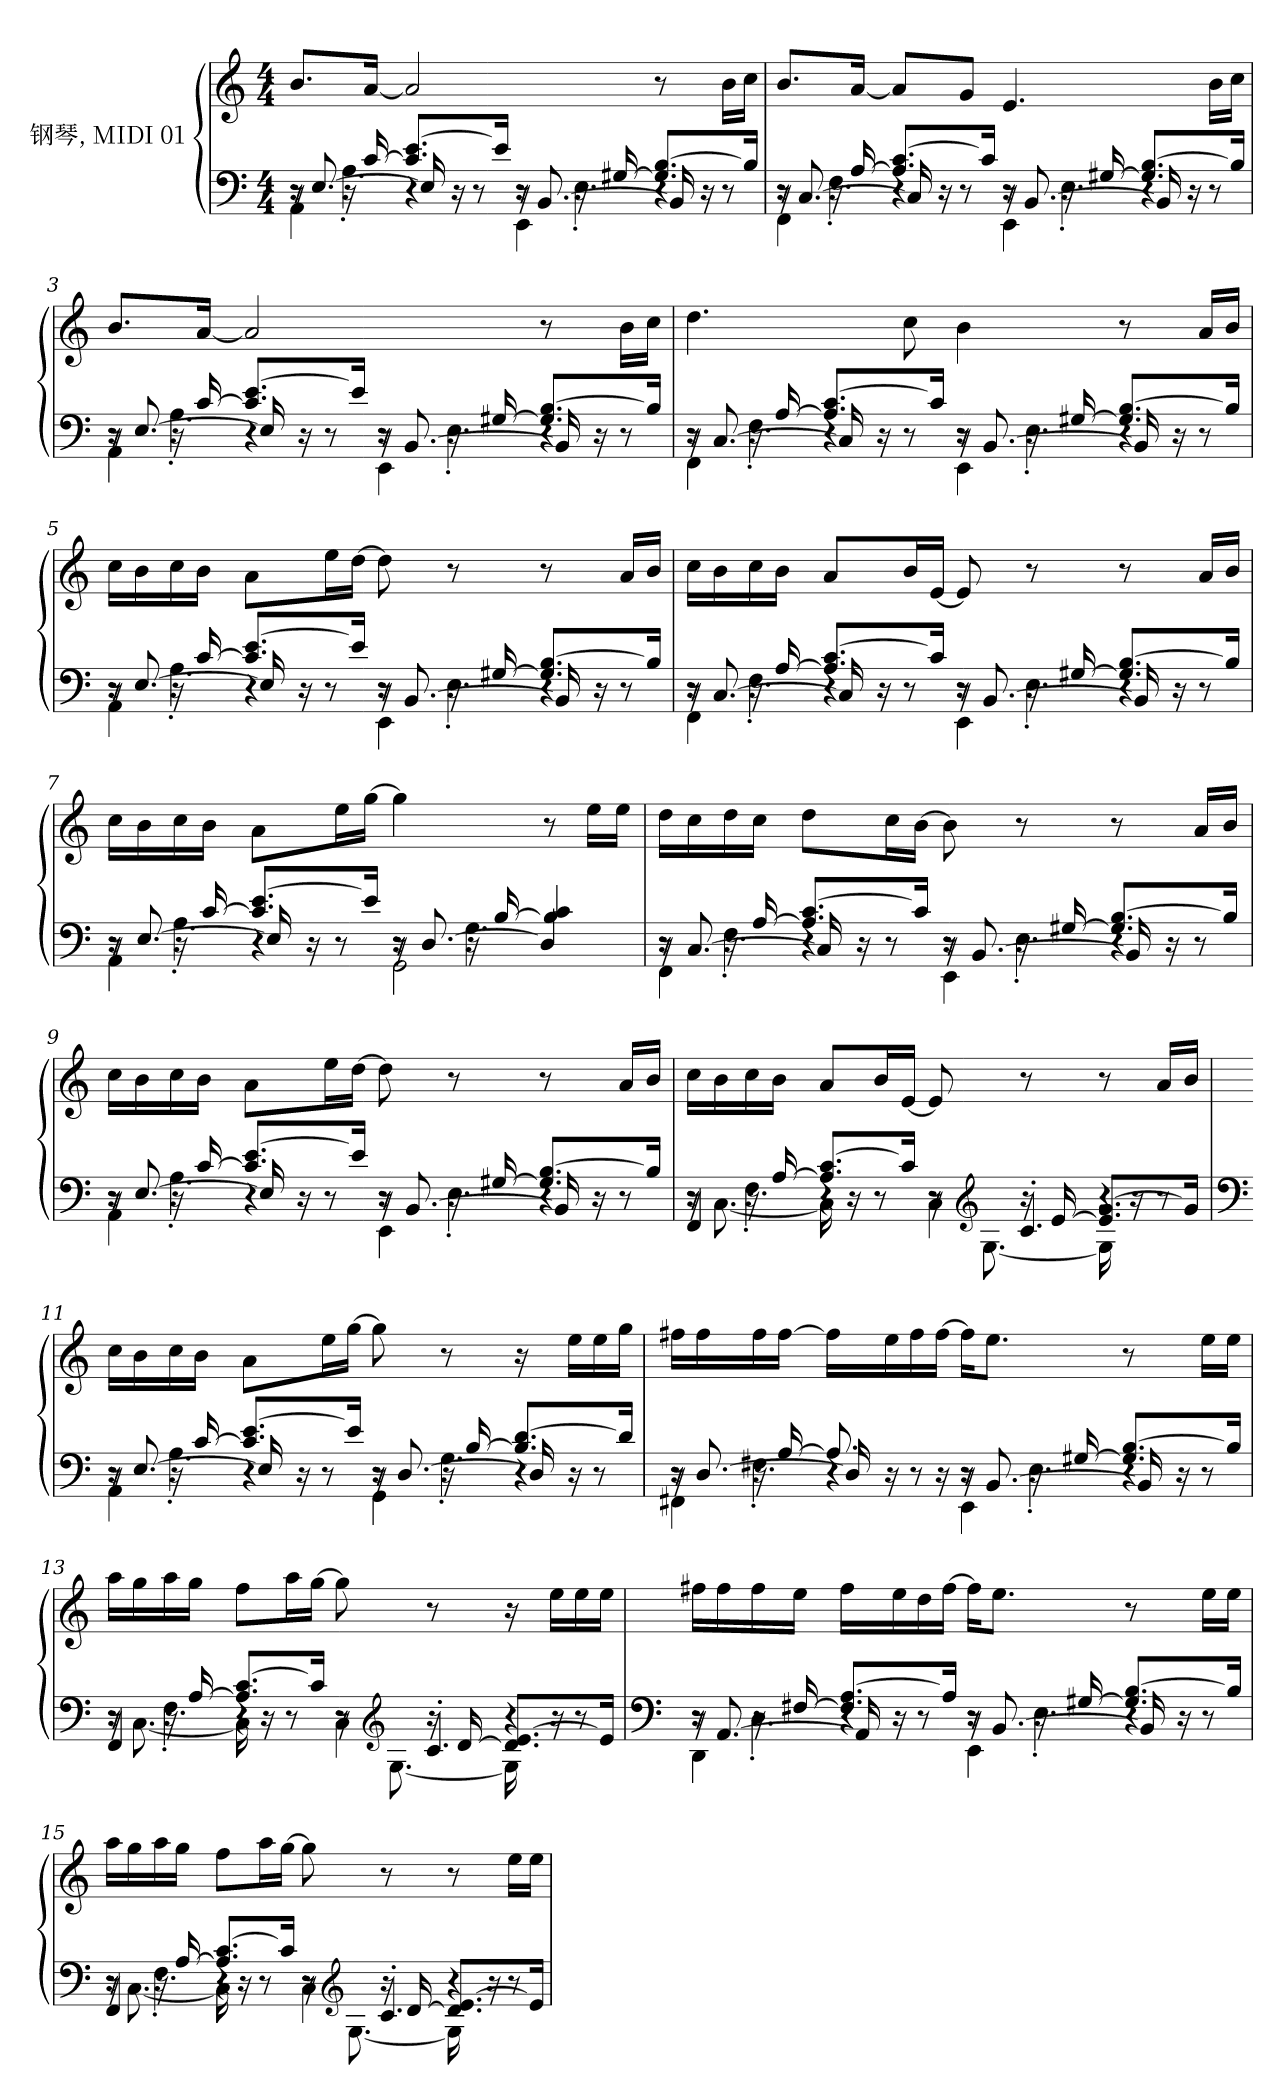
**kern	**kern
*part1	*part1
*staff2	*staff1
*I"钢琴, MIDI 01	*
*clefF4	*clefG2
*k[]	*k[]
*M4/4	*M4/4
*MM70	*MM70
=1	=1
*^	*
*	*^	*
*	*	*^	*
8r	8r	16r	4AA\	8.b/L
.	.	[8.E/	.	.
16r	4.A'\	.	.	.
[16c/	.	.	.	[16a/Jk
8.c/] [8.e/L	.	16E/]	4r	2a/]
.	.	16r	.	.
.	.	8r	.	.
16e/Jk]	.	.	.	.
8r	8r	16r	4EE\	.
.	.	[8.BB/	.	.
16r	4.E'\	.	.	.
[16G#X/	.	.	.	.
8.G#/] [8.B/L	.	16BB/]	4r	8r
.	.	16r	.	.
.	.	8r	.	16b\LL
16B/Jk]	.	.	.	16cc\JJ
=2	=2	=2	=2	=2
8r	8r	16r	4FF\	8.b/L
.	.	[8.C/	.	.
16r	4.F'\	.	.	.
[16A/	.	.	.	[16a/Jk
8.A/] [8.c/L	.	16C/]	4r	8a/L]
.	.	16r	.	.
.	.	8r	.	8g/J
16c/Jk]	.	.	.	.
8r	8r	16r	4EE\	4.e/
.	.	[8.BB/	.	.
16r	4.E'\	.	.	.
[16G#X/	.	.	.	.
8.G#/] [8.B/L	.	16BB/]	4r	.
.	.	16r	.	.
.	.	8r	.	16b\LL
16B/Jk]	.	.	.	16cc\JJ
!!LO:LB:g=z
=3	=3	=3	=3	=3
8r	8r	16r	4AA\	8.b/L
.	.	[8.E/	.	.
16r	4.A'\	.	.	.
[16c/	.	.	.	[16a/Jk
8.c/] [8.e/L	.	16E/]	4r	2a/]
.	.	16r	.	.
.	.	8r	.	.
16e/Jk]	.	.	.	.
8r	8r	16r	4EE\	.
.	.	[8.BB/	.	.
16r	4.E'\	.	.	.
[16G#X/	.	.	.	.
8.G#/] [8.B/L	.	16BB/]	4r	8r
.	.	16r	.	.
.	.	8r	.	16b\LL
16B/Jk]	.	.	.	16cc\JJ
=4	=4	=4	=4	=4
8r	8r	16r	4FF\	4.dd\
.	.	[8.C/	.	.
16r	4.F'\	.	.	.
[16A/	.	.	.	.
8.A/] [8.c/L	.	16C/]	4r	.
.	.	16r	.	.
.	.	8r	.	8cc\
16c/Jk]	.	.	.	.
8r	8r	16r	4EE\	4b\
.	.	[8.BB/	.	.
16r	4.E'\	.	.	.
[16G#X/	.	.	.	.
8.G#/] [8.B/L	.	16BB/]	4r	8r
.	.	16r	.	.
.	.	8r	.	16a/LL
16B/Jk]	.	.	.	16b/JJ
!!LO:LB:g=z
=5	=5	=5	=5	=5
8r	8r	16r	4AA\	16cc\LL
.	.	[8.E/	.	16b\
16r	4.A'\	.	.	16cc\
[16c/	.	.	.	16b\JJ
8.c/] [8.e/L	.	16E/]	4r	8a\L
.	.	16r	.	.
.	.	8r	.	16ee\L
16e/Jk]	.	.	.	[16dd\JJ
8r	8r	16r	4EE\	8dd\]
.	.	[8.BB/	.	.
16r	4.E'\	.	.	8r
[16G#X/	.	.	.	.
8.G#/] [8.B/L	.	16BB/]	4r	8r
.	.	16r	.	.
.	.	8r	.	16a/LL
16B/Jk]	.	.	.	16b/JJ
=6	=6	=6	=6	=6
8r	8r	16r	4FF\	16cc\LL
.	.	[8.C/	.	16b\
16r	4.F'\	.	.	16cc\
[16A/	.	.	.	16b\JJ
8.A/] [8.c/L	.	16C/]	4r	8a/L
.	.	16r	.	.
.	.	8r	.	16b/L
16c/Jk]	.	.	.	[16e/JJ
8r	8r	16r	4EE\	8e/]
.	.	[8.BB/	.	.
16r	4.E'\	.	.	8r
[16G#X/	.	.	.	.
8.G#/] [8.B/L	.	16BB/]	4r	8r
.	.	16r	.	.
.	.	8r	.	16a/LL
16B/Jk]	.	.	.	16b/JJ
!!LO:LB:g=z
=7	=7	=7	=7	=7
8r	8r	16r	4AA\	16cc\LL
.	.	[8.E/	.	16b\
16r	4.A'\	.	.	16cc\
[16c/	.	.	.	16b\JJ
8.c/] [8.e/L	.	16E/]	4r	8a\L
.	.	16r	.	.
.	.	8r	.	16ee\L
16e/Jk]	.	.	.	[16gg\JJ
8r	8r	16r	2GG\	4gg\]
.	.	[8.D/	.	.
16r	4.G\	.	.	.
[16B/	.	.	.	.
4B/] 4c/	.	4D/]	.	8r
.	.	.	.	16ee\LL
.	.	.	.	16ee\JJ
=8	=8	=8	=8	=8
8r	8r	16r	4FF\	16dd\LL
.	.	[8.C/	.	16cc\
16r	4.F'\	.	.	16dd\
[16A/	.	.	.	16cc\JJ
8.A/] [8.c/L	.	16C/]	4r	8dd\L
.	.	16r	.	.
.	.	8r	.	16cc\L
16c/Jk]	.	.	.	[16b\JJ
8r	8r	16r	4EE\	8b\]
.	.	[8.BB/	.	.
16r	4.E'\	.	.	8r
[16G#X/	.	.	.	.
8.G#/] [8.B/L	.	16BB/]	4r	8r
.	.	16r	.	.
.	.	8r	.	16a/LL
16B/Jk]	.	.	.	16b/JJ
!!LO:LB:g=z
=9	=9	=9	=9	=9
8r	8r	16r	4AA\	16cc\LL
.	.	[8.E/	.	16b\
16r	4.A'\	.	.	16cc\
[16c/	.	.	.	16b\JJ
8.c/] [8.e/L	.	16E/]	4r	8a\L
.	.	16r	.	.
.	.	8r	.	16ee\L
16e/Jk]	.	.	.	[16dd\JJ
8r	8r	16r	4EE\	8dd\]
.	.	[8.BB/	.	.
16r	4.E'\	.	.	8r
[16G#X/	.	.	.	.
8.G#/] [8.B/L	.	16BB/]	4r	8r
.	.	16r	.	.
.	.	8r	.	16a/LL
16B/Jk]	.	.	.	16b/JJ
=10	=10	=10	=10	=10
8r	8r	4FF/	16r	16cc\LL
.	.	.	[8.C\	16b\
16r	4.F'\	.	.	16cc\
[16A/	.	.	.	16b\JJ
8.A/] [8.c/L	.	4r	16C\]	8a/L
.	.	.	16r	.
.	.	.	8r	16b/L
16c/Jk]	.	.	.	[16e/JJ
8r	16r	8r	4C\	8e/]
*clefG2	*	*	*	*
.	[8.G\	.	.	.
16r	.	4.c'/	.	8r
[16e/	.	.	.	.
8.e/] [8.g/L	16G\]	.	4r	8r
.	16r	.	.	.
.	8r	.	.	16a/LL
16g/Jk]	.	.	.	16b/JJ
!!LO:LB:g=z
=11	=11	=11	=11	=11
*clefF4	*	*	*	*
8r	8r	16r	4AA\	16cc\LL
.	.	[8.E/	.	16b\
16r	4.A'\	.	.	16cc\
[16c/	.	.	.	16b\JJ
8.c/] [8.e/L	.	16E/]	4r	8a\L
.	.	16r	.	.
.	.	8r	.	16ee\L
16e/Jk]	.	.	.	[16gg\JJ
8r	8r	16r	4GG\	8gg\]
.	.	[8.D/	.	.
16r	4.G'\	.	.	8r
[16B/	.	.	.	.
8.B/] [8.d/L	.	16D/]	4r	16r
.	.	16r	.	16ee\LL
.	.	8r	.	16ee\
16d/Jk]	.	.	.	16gg\JJ
=12	=12	=12	=12	=12
8r	8r	16r	4FF#X\	16ff#X\LL
.	.	[8.D/	.	16ff#\
16r	4.F#X'\	.	.	16ff#\
[16A/	.	.	.	[16ff#\JJ
8.A/]	.	16D/]	4r	16ff#\LL]
.	.	16r	.	16ee\
.	.	8r	.	16ff#\
16r	.	.	.	[16ff#\JJ
8r	8r	16r	4EE\	16ff#\KL]
.	.	[8.BB/	.	8.ee\J
16r	4.E'\	.	.	.
[16G#X/	.	.	.	.
8.G#/] [8.B/L	.	16BB/]	4r	8r
.	.	16r	.	.
.	.	8r	.	16ee\LL
16B/Jk]	.	.	.	16ee\JJ
!!LO:PB:g=z
=13	=13	=13	=13	=13
8r	8r	4FF/	16r	16aa\LL
.	.	.	[8.C\	16gg\
16r	4.F'\	.	.	16aa\
[16A/	.	.	.	16gg\JJ
8.A/] [8.c/L	.	4r	16C\]	8ff\L
.	.	.	16r	.
.	.	.	8r	16aa\L
16c/Jk]	.	.	.	[16gg\JJ
8r	16r	8r	4C\	8gg\]
*clefG2	*	*	*	*
.	[8.G\	.	.	.
16r	.	4.c'/	.	8r
[16d/	.	.	.	.
8.d/] [8.e/L	16G\]	.	4r	16r
.	16r	.	.	16ee\LL
.	8r	.	.	16ee\
16e/Jk]	.	.	.	16ee\JJ
!!LO:LB:g=z
=14	=14	=14	=14	=14
*clefF4	*	*	*	*
8r	8r	16r	4DD\	16ff#X\LL
.	.	[8.AA/	.	16ff#\
16r	4.D'\	.	.	16ff#\
[16F#X/	.	.	.	16ee\JJ
8.F#/] [8.A/L	.	16AA/]	4r	16ff#\LL
.	.	16r	.	16ee\
.	.	8r	.	16dd\
16A/Jk]	.	.	.	[16ff#\JJ
8r	8r	16r	4EE\	16ff#\KL]
.	.	[8.BB/	.	8.ee\J
16r	4.E'\	.	.	.
[16G#X/	.	.	.	.
8.G#/] [8.B/L	.	16BB/]	4r	8r
.	.	16r	.	.
.	.	8r	.	16ee\LL
16B/Jk]	.	.	.	16ee\JJ
!!LO:LB:g=z
=15	=15	=15	=15	=15
8r	8r	4FF/	16r	16aa\LL
.	.	.	[8.C\	16gg\
16r	4.F'\	.	.	16aa\
[16A/	.	.	.	16gg\JJ
8.A/] [8.c/L	.	4r	16C\]	8ff\L
.	.	.	16r	.
.	.	.	8r	16aa\L
16c/Jk]	.	.	.	[16gg\JJ
8r	16r	8r	4C\	8gg\]
*clefG2	*	*	*	*
.	[8.G\	.	.	.
16r	.	4.c'/	.	8r
[16d/	.	.	.	.
8.d/] [8.e/L	16G\]	.	4r	8r
.	16r	.	.	.
.	8r	.	.	16ee\LL
16e/Jk]	.	.	.	16ee\JJ
*v	*v	*v	*v	*
=	=
*-	*-
